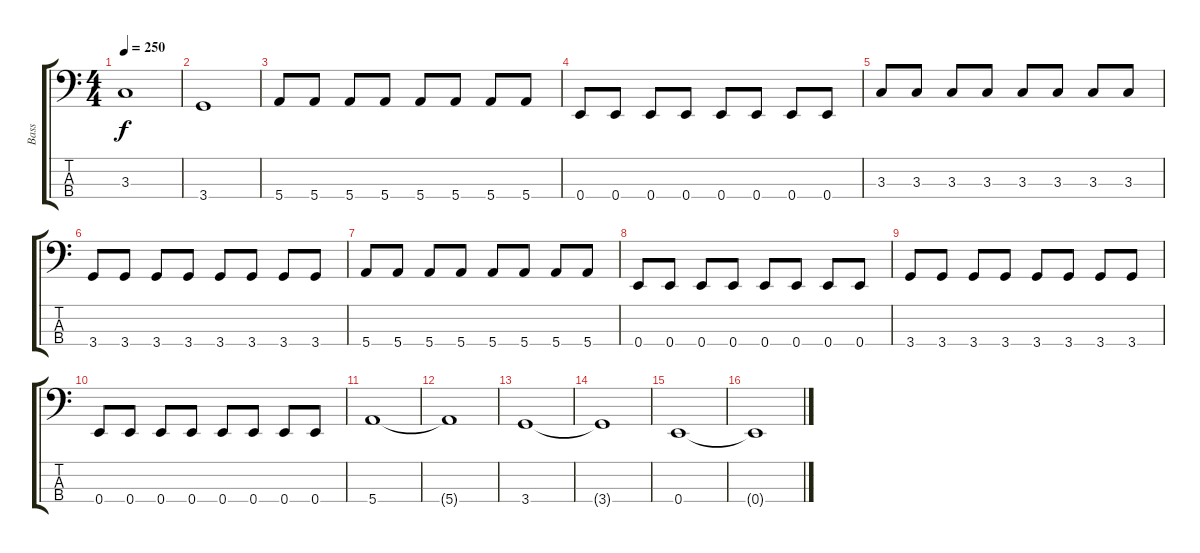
\track ("Bass" "Bass") {instrument electricbassfinger}
\staff {score tabs}
\tuning (G2 D2 A1 E1) {hide}
\ts (4 4)
\tempo 250
\clef f4
\ks c
3.3.1{dy f} |
3.4.1 |
5.4.8 5.4.8 5.4.8 5.4.8 5.4.8 5.4.8 5.4.8 5.4.8 |
0.4.8 0.4.8 0.4.8 0.4.8 0.4.8 0.4.8 0.4.8 0.4.8 |
3.3.8 3.3.8 3.3.8 3.3.8 3.3.8 3.3.8 3.3.8 3.3.8 |
3.4.8 3.4.8 3.4.8 3.4.8 3.4.8 3.4.8 3.4.8 3.4.8 |
5.4.8 5.4.8 5.4.8 5.4.8 5.4.8 5.4.8 5.4.8 5.4.8 |
0.4.8 0.4.8 0.4.8 0.4.8 0.4.8 0.4.8 0.4.8 0.4.8 |
3.4.8 3.4.8 3.4.8 3.4.8 3.4.8 3.4.8 3.4.8 3.4.8 |
0.4.8 0.4.8 0.4.8 0.4.8 0.4.8 0.4.8 0.4.8 0.4.8 |
5.4.1 |
5.4{t}.1 |
3.4.1 |
3.4{t}.1 |
0.4.1 |
0.4{t}.1
